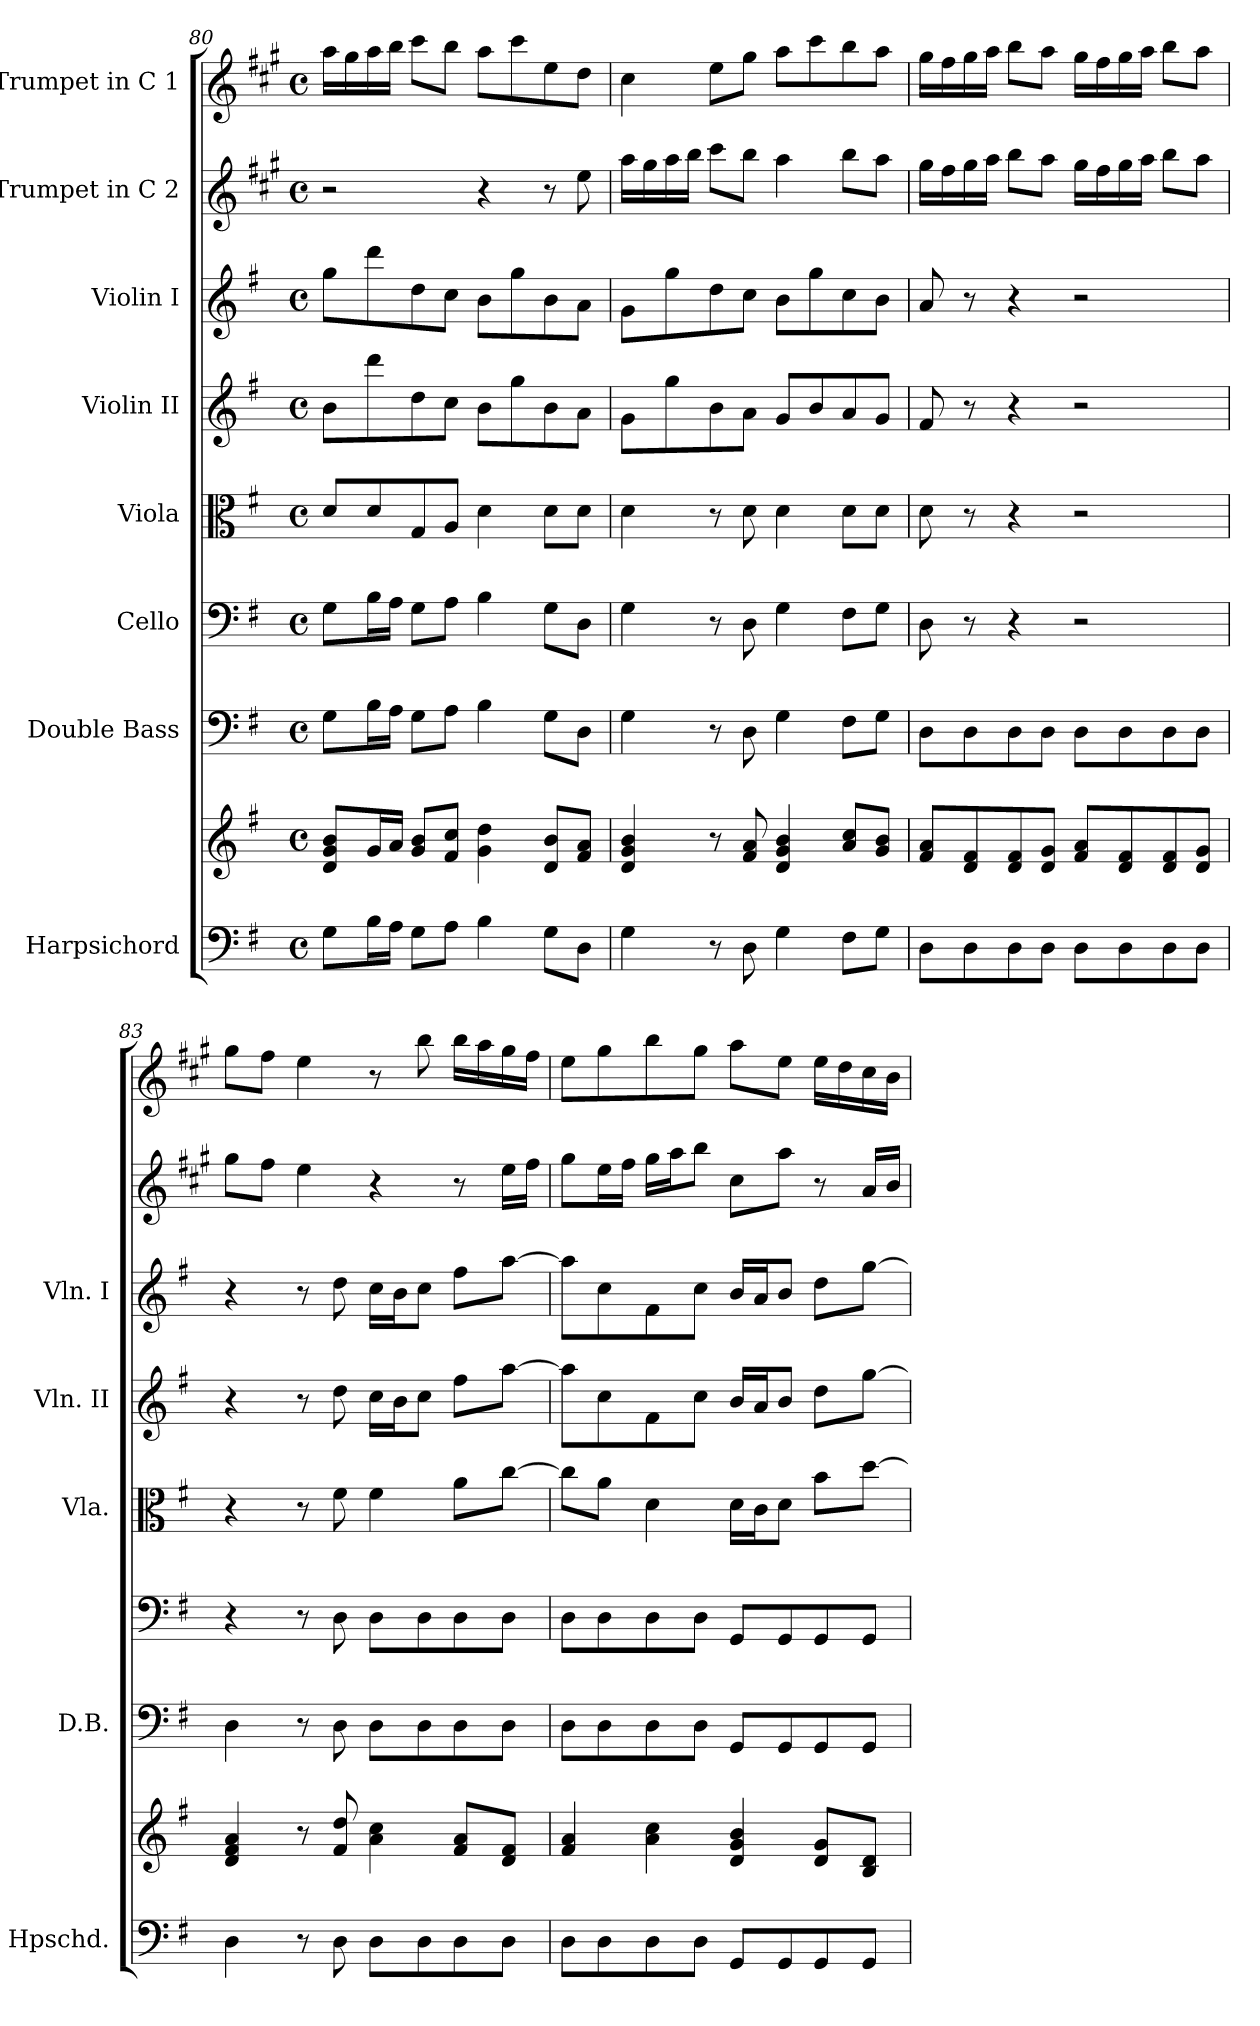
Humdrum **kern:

**kern	**kern	**kern	**kern	**kern	**kern	**kern	**kern	**kern
*part8	*part8	*part7	*part6	*part5	*part4	*part3	*part2	*part1
*staff9	*staff8	*staff7	*staff6	*staff5	*staff4	*staff3	*staff2	*staff1
*I"Harpsichord	*	*I"Double Bass	*I"Cello	*I"Viola	*I"Violin II	*I"Violin I	*I"Trumpet in C 2	*I"Trumpet in C 1
*I'Hpschd.	*	*I'D.B.	*	*I'Vla.	*I'Vln. II	*I'Vln. I	*	*
*clefF4	*clefG2	*clefF4	*clefF4	*clefC3	*clefG2	*clefG2	*clefG2	*clefG2
*	*	*ITrd7c12	*	*	*	*	*ITrd1c2	*ITrd1c2
*k[f#]	*k[f#]	*k[f#]	*k[f#]	*k[f#]	*k[f#]	*k[f#]	*k[f#]	*k[f#]
*G:	*G:	*G:	*G:	*G:	*G:	*G:	*G:	*G:
*M4/4	*M4/4	*M4/4	*M4/4	*M4/4	*M4/4	*M4/4	*M4/4	*M4/4
*met(c)	*met(c)	*met(c)	*met(c)	*met(c)	*met(c)	*met(c)	*met(c)	*met(c)
=80	=80	=80	=80	=80	=80	=80	=80	=80
8G\L	8d/ 8g/ 8b/L	8GG\L	8G\L	8d/L	8b\L	8gg\L	2r	16gg\LL
.	.	.	.	.	.	.	.	16ff#\
16B\L	16g/L	16BB\L	16B\L	8d/	8ddd\	8ddd\	.	16gg\
16A\JJ	16a/JJ	16AA\JJ	16A\JJ	.	.	.	.	16aa\JJ
8G\L	8g/ 8b/L	8GG\L	8G\L	8G/	8dd\	8dd\	.	8bb\L
8A\J	8f#/ 8cc/J	8AA\J	8A\J	8A/J	8cc\J	8cc\J	.	8aa\J
4B\	4g\ 4dd\	4BB\	4B\	4d\	8b\L	8b\L	4r	8gg\L
.	.	.	.	.	8gg\	8gg\	.	8bb\
8G\L	8d/ 8b/L	8GG\L	8G\L	8d\L	8b\	8b\	8r	8dd\
8D\J	8f#/ 8a/J	8DD\J	8D\J	8d\J	8a\J	8a\J	8dd\	8cc\J
=81	=81	=81	=81	=81	=81	=81	=81	=81
4G\	4d/ 4g/ 4b/	4GG\	4G\	4d\	8g\L	8g\L	16gg\LL	4b\
.	.	.	.	.	.	.	16ff#\	.
.	.	.	.	.	8gg\	8gg\	16gg\	.
.	.	.	.	.	.	.	16aa\JJ	.
8r	8r	8r	8r	8r	8b\	8dd\	8bb\L	8dd\L
8D\	8f#/ 8a/	8DD\	8D\	8d\	8a\J	8cc\J	8aa\J	8ff#\J
4G\	4d/ 4g/ 4b/	4GG\	4G\	4d\	8g/L	8b\L	4gg\	8gg\L
.	.	.	.	.	8b/	8gg\	.	8bb\
8F#\L	8a/ 8cc/L	8FF#\L	8F#\L	8d\L	8a/	8cc\	8aa\L	8aa\
8G\J	8g/ 8b/J	8GG\J	8G\J	8d\J	8g/J	8b\J	8gg\J	8gg\J
!!LO:PB:g=z
=82	=82	=82	=82	=82	=82	=82	=82	=82
8D\L	8f#/ 8a/L	8DD\L	8D\	8d\	8f#/	8a/	16ff#\LL	16ff#\LL
.	.	.	.	.	.	.	16ee\	16ee\
8D\	8d/ 8f#/	8DD\	8r	8r	8r	8r	16ff#\	16ff#\
.	.	.	.	.	.	.	16gg\JJ	16gg\JJ
8D\	8d/ 8f#/	8DD\	4r	4r	4r	4r	8aa\L	8aa\L
8D\J	8d/ 8g/J	8DD\J	.	.	.	.	8gg\J	8gg\J
8D\L	8f#/ 8a/L	8DD\L	2r	2r	2r	2r	16ff#\LL	16ff#\LL
.	.	.	.	.	.	.	16ee\	16ee\
8D\	8d/ 8f#/	8DD\	.	.	.	.	16ff#\	16ff#\
.	.	.	.	.	.	.	16gg\JJ	16gg\JJ
8D\	8d/ 8f#/	8DD\	.	.	.	.	8aa\L	8aa\L
8D\J	8d/ 8g/J	8DD\J	.	.	.	.	8gg\J	8gg\J
=83	=83	=83	=83	=83	=83	=83	=83	=83
4D\	4d/ 4f#/ 4a/	4DD\	4r	4r	4r	4r	8ff#\L	8ff#\L
.	.	.	.	.	.	.	8ee\J	8ee\J
8r	8r	8r	8r	8r	8r	8r	4dd\	4dd\
8D\	8f#/ 8dd/	8DD\	8D\	8f#\	8dd\	8dd\	.	.
8D\L	4a\ 4cc\	8DD\L	8D\L	4f#\	16cc\LL	16cc\LL	4r	8r
.	.	.	.	.	16b\J	16b\J	.	.
8D\	.	8DD\	8D\	.	8cc\J	8cc\J	.	8aa\
8D\	8f#/ 8a/L	8DD\	8D\	8a\L	8ff#\L	8ff#\L	8r	16aa\LL
.	.	.	.	.	.	.	.	16gg\
8D\J	8d/ 8f#/J	8DD\J	8D\J	[8cc\J	[8aa\J	[8aa\J	16dd\LL	16ff#\
.	.	.	.	.	.	.	16ee\JJ	16ee\JJ
=84	=84	=84	=84	=84	=84	=84	=84	=84
8D\L	4f#/ 4a/	8DD\L	8D\L	8cc\L]	8aa\L]	8aa\L]	8ff#\L	8dd\L
8D\	.	8DD\	8D\	8a\J	8cc\	8cc\	16dd\L	8ff#\
.	.	.	.	.	.	.	16ee\JJ	.
8D\	4a\ 4cc\	8DD\	8D\	4d\	8f#\	8f#\	16ff#\LL	8aa\
.	.	.	.	.	.	.	16gg\J	.
8D\J	.	8DD\J	8D\J	.	8cc\J	8cc\J	8aa\J	8ff#\J
8GG/L	4d/ 4g/ 4b/	8GGG/L	8GG/L	16d\LL	16b/LL	16b/LL	8b\L	8gg\L
.	.	.	.	16c\J	16a/J	16a/J	.	.
8GG/	.	8GGG/	8GG/	8d\J	8b/J	8b/J	8gg\J	8dd\J
8GG/	8d/ 8g/L	8GGG/	8GG/	8b\L	8dd\L	8dd\L	8r	16dd\LL
.	.	.	.	.	.	.	.	16cc\
8GG/J	8B/ 8d/J	8GGG/J	8GG/J	[8dd\J	[8gg\J	[8gg\J	16g/LL	16b\
.	.	.	.	.	.	.	16a/JJ	16a\JJ
=	=	=	=	=	=	=	=	=
*-	*-	*-	*-	*-	*-	*-	*-	*-
